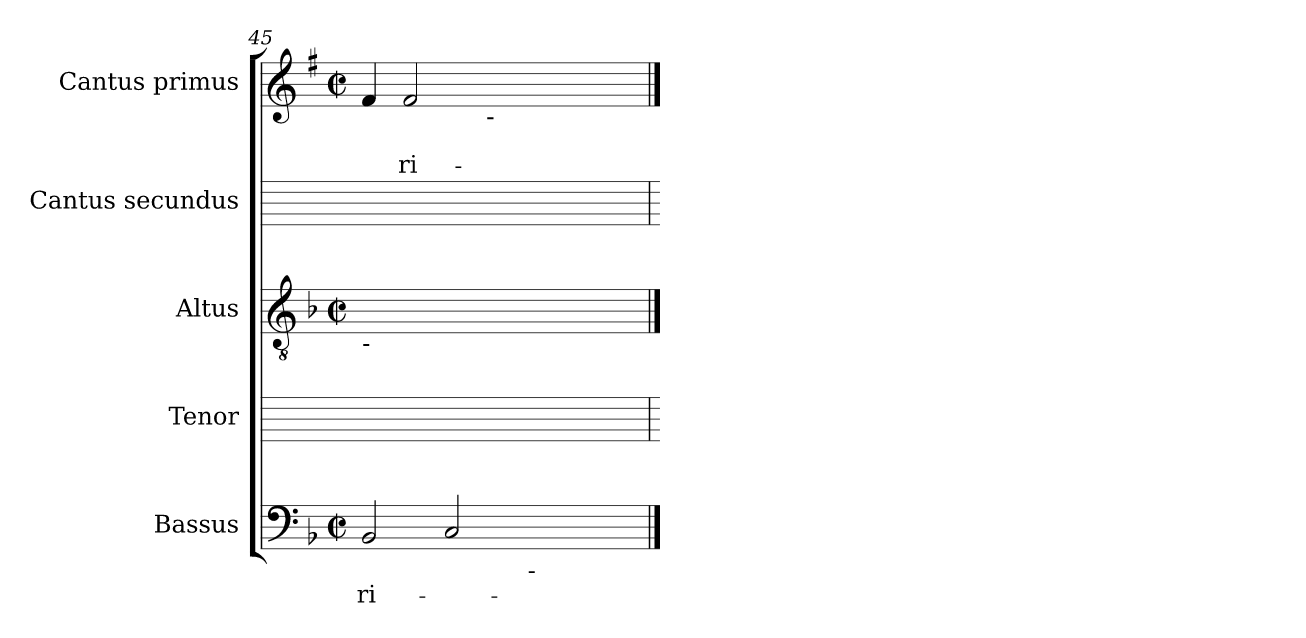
**kern	**text	**kern	**kern	**text	**kern	**kern	**text	**text
*part5	*part5	*part4	*part3	*part3	*part2	*part1	*part1	*part1
*staff5	*staff5	*staff4	*staff3	*staff3	*staff2	*staff1	*staff1	*staff1
*I"Bassus	*	*I"Tenor	*I"Altus	*	*I"Cantus secundus	*I"Cantus primus	*	*
*clefF4	*	*	*clefGv2	*	*	*clefG2	*	*
*	*	*	*	*	*	*ITrd1c2	*	*
*k[b-]	*	*	*k[b-]	*	*	*k[b-]	*	*
*F:	*	*	*F:	*	*	*F:	*	*
*M4/2	*	*	*M4/2	*	*	*M4/2	*	*
*met(c|)	*	*	*met(c|)	*	*	*met(c|)	*	*
=45	=45	=45	=45	=45	=45	=45	=45	=45
!	!	!	!LO:TX:b:t=-	!	!	!	!	!
!	!LO:LY:b	!	!	!LO:LY:b	!	!	!	!
2BB-	-ri-	4ryy	1Fyy	-do.	4ryy	4e	.	.
!	!	!	!	!	!	!	!	!LO:LY:b
.	.	1..ryy	.	.	1..ryy	2e	.	-ri-
2C	.	.	.	.	.	.	.	.
!	!	!	!	!	!	!LO:TX:b:t=-	!	!
!	!	!	!	!	!	!	!	!LO:LY:b
.	.	.	.	.	.	1fyy	.	-do.
!LO:TX:b:t=-	!	!	!	!	!	!	!	!
!	!LO:LY:b	!	!	!	!	!	!	!
1FFyy	-do.	.	1ryy	.	.	.	.	.
.	.	.	.	.	.	4ryy	.	.
==	==	=	==	==	=	==	==	==
*-	*-	*-	*-	*-	*-	*-	*-	*-
